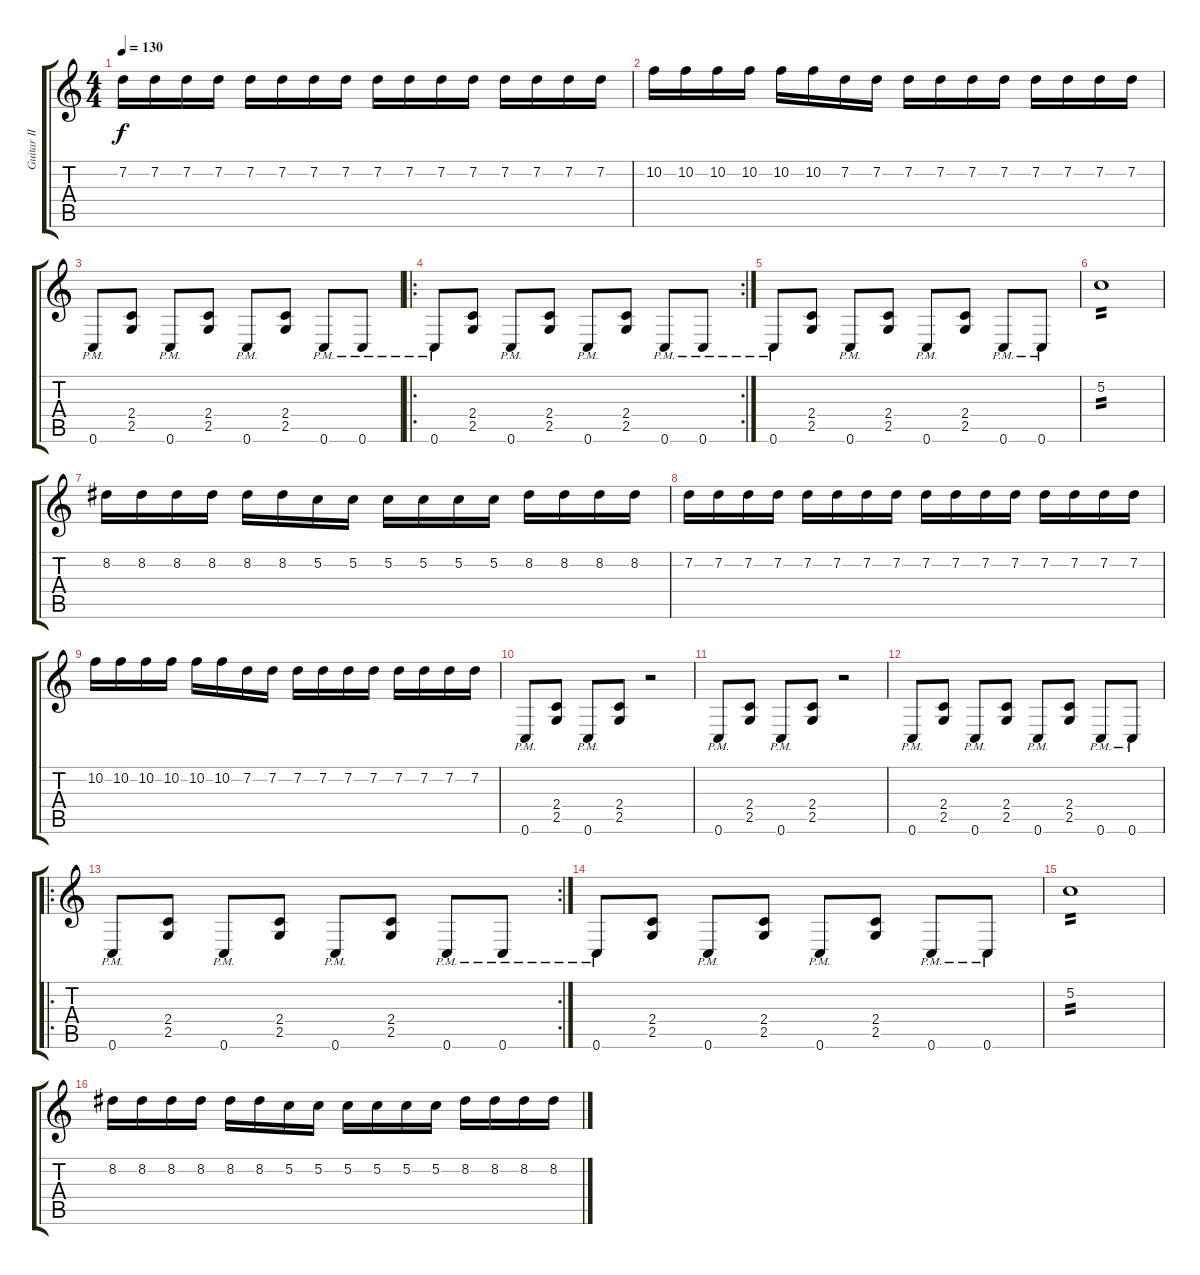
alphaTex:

\track ("Guitar II" "Guitar II") {instrument distortionguitar}
\staff {score tabs}
\tuning (C4 G3 Eb3 Bb2 F2 C2) {hide}
\ts (4 4)
\tempo 130
\clef g2
\ks c
7.2.16{dy f} 7.2.16 7.2.16 7.2.16 7.2.16 7.2.16 7.2.16 7.2.16 7.2.16 7.2.16 7.2.16 7.2.16 7.2.16 7.2.16 7.2.16 7.2.16 |
10.2.16 10.2.16 10.2.16 10.2.16 10.2.16 10.2.16 7.2.16 7.2.16 7.2.16 7.2.16 7.2.16 7.2.16 7.2.16 7.2.16 7.2.16 7.2.16 |
0.6{pm}.8{instrument distortionguitar} (2.4 2.5).8 0.6{pm}.8 (2.4 2.5).8 0.6{pm}.8 (2.4 2.5).8 0.6{pm}.8 0.6{pm}.8 |
\ro
\rc 2
0.6{pm}.8 (2.4 2.5).8 0.6{pm}.8 (2.4 2.5).8 0.6{pm}.8 (2.4 2.5).8 0.6{pm}.8 0.6{pm}.8 |
0.6{pm}.8 (2.4 2.5).8 0.6{pm}.8 (2.4 2.5).8 0.6{pm}.8 (2.4 2.5).8 0.6{pm}.8 0.6{pm}.8 |
5.2.1{tp 2 instrument overdrivenguitar} |
8.2.16 8.2.16 8.2.16 8.2.16 8.2.16 8.2.16 5.2.16 5.2.16 5.2.16 5.2.16 5.2.16 5.2.16 8.2.16 8.2.16 8.2.16 8.2.16 |
7.2.16 7.2.16 7.2.16 7.2.16 7.2.16 7.2.16 7.2.16 7.2.16 7.2.16 7.2.16 7.2.16 7.2.16 7.2.16 7.2.16 7.2.16 7.2.16 |
10.2.16 10.2.16 10.2.16 10.2.16 10.2.16 10.2.16 7.2.16 7.2.16 7.2.16 7.2.16 7.2.16 7.2.16 7.2.16 7.2.16 7.2.16 7.2.16 |
0.6{pm}.8{instrument distortionguitar} (2.4 2.5).8 0.6{pm}.8 (2.4 2.5).8 r.2 |
0.6{pm}.8 (2.4 2.5).8 0.6{pm}.8 (2.4 2.5).8 r.2 |
0.6{pm}.8 (2.4 2.5).8 0.6{pm}.8 (2.4 2.5).8 0.6{pm}.8 (2.4 2.5).8 0.6{pm}.8 0.6{pm}.8 |
\ro
\rc 2
0.6{pm}.8 (2.4 2.5).8 0.6{pm}.8 (2.4 2.5).8 0.6{pm}.8 (2.4 2.5).8 0.6{pm}.8 0.6{pm}.8 |
0.6{pm}.8 (2.4 2.5).8 0.6{pm}.8 (2.4 2.5).8 0.6{pm}.8 (2.4 2.5).8 0.6{pm}.8 0.6{pm}.8 |
5.2.1{tp 2 instrument overdrivenguitar} |
8.2.16 8.2.16 8.2.16 8.2.16 8.2.16 8.2.16 5.2.16 5.2.16 5.2.16 5.2.16 5.2.16 5.2.16 8.2.16 8.2.16 8.2.16 8.2.16
